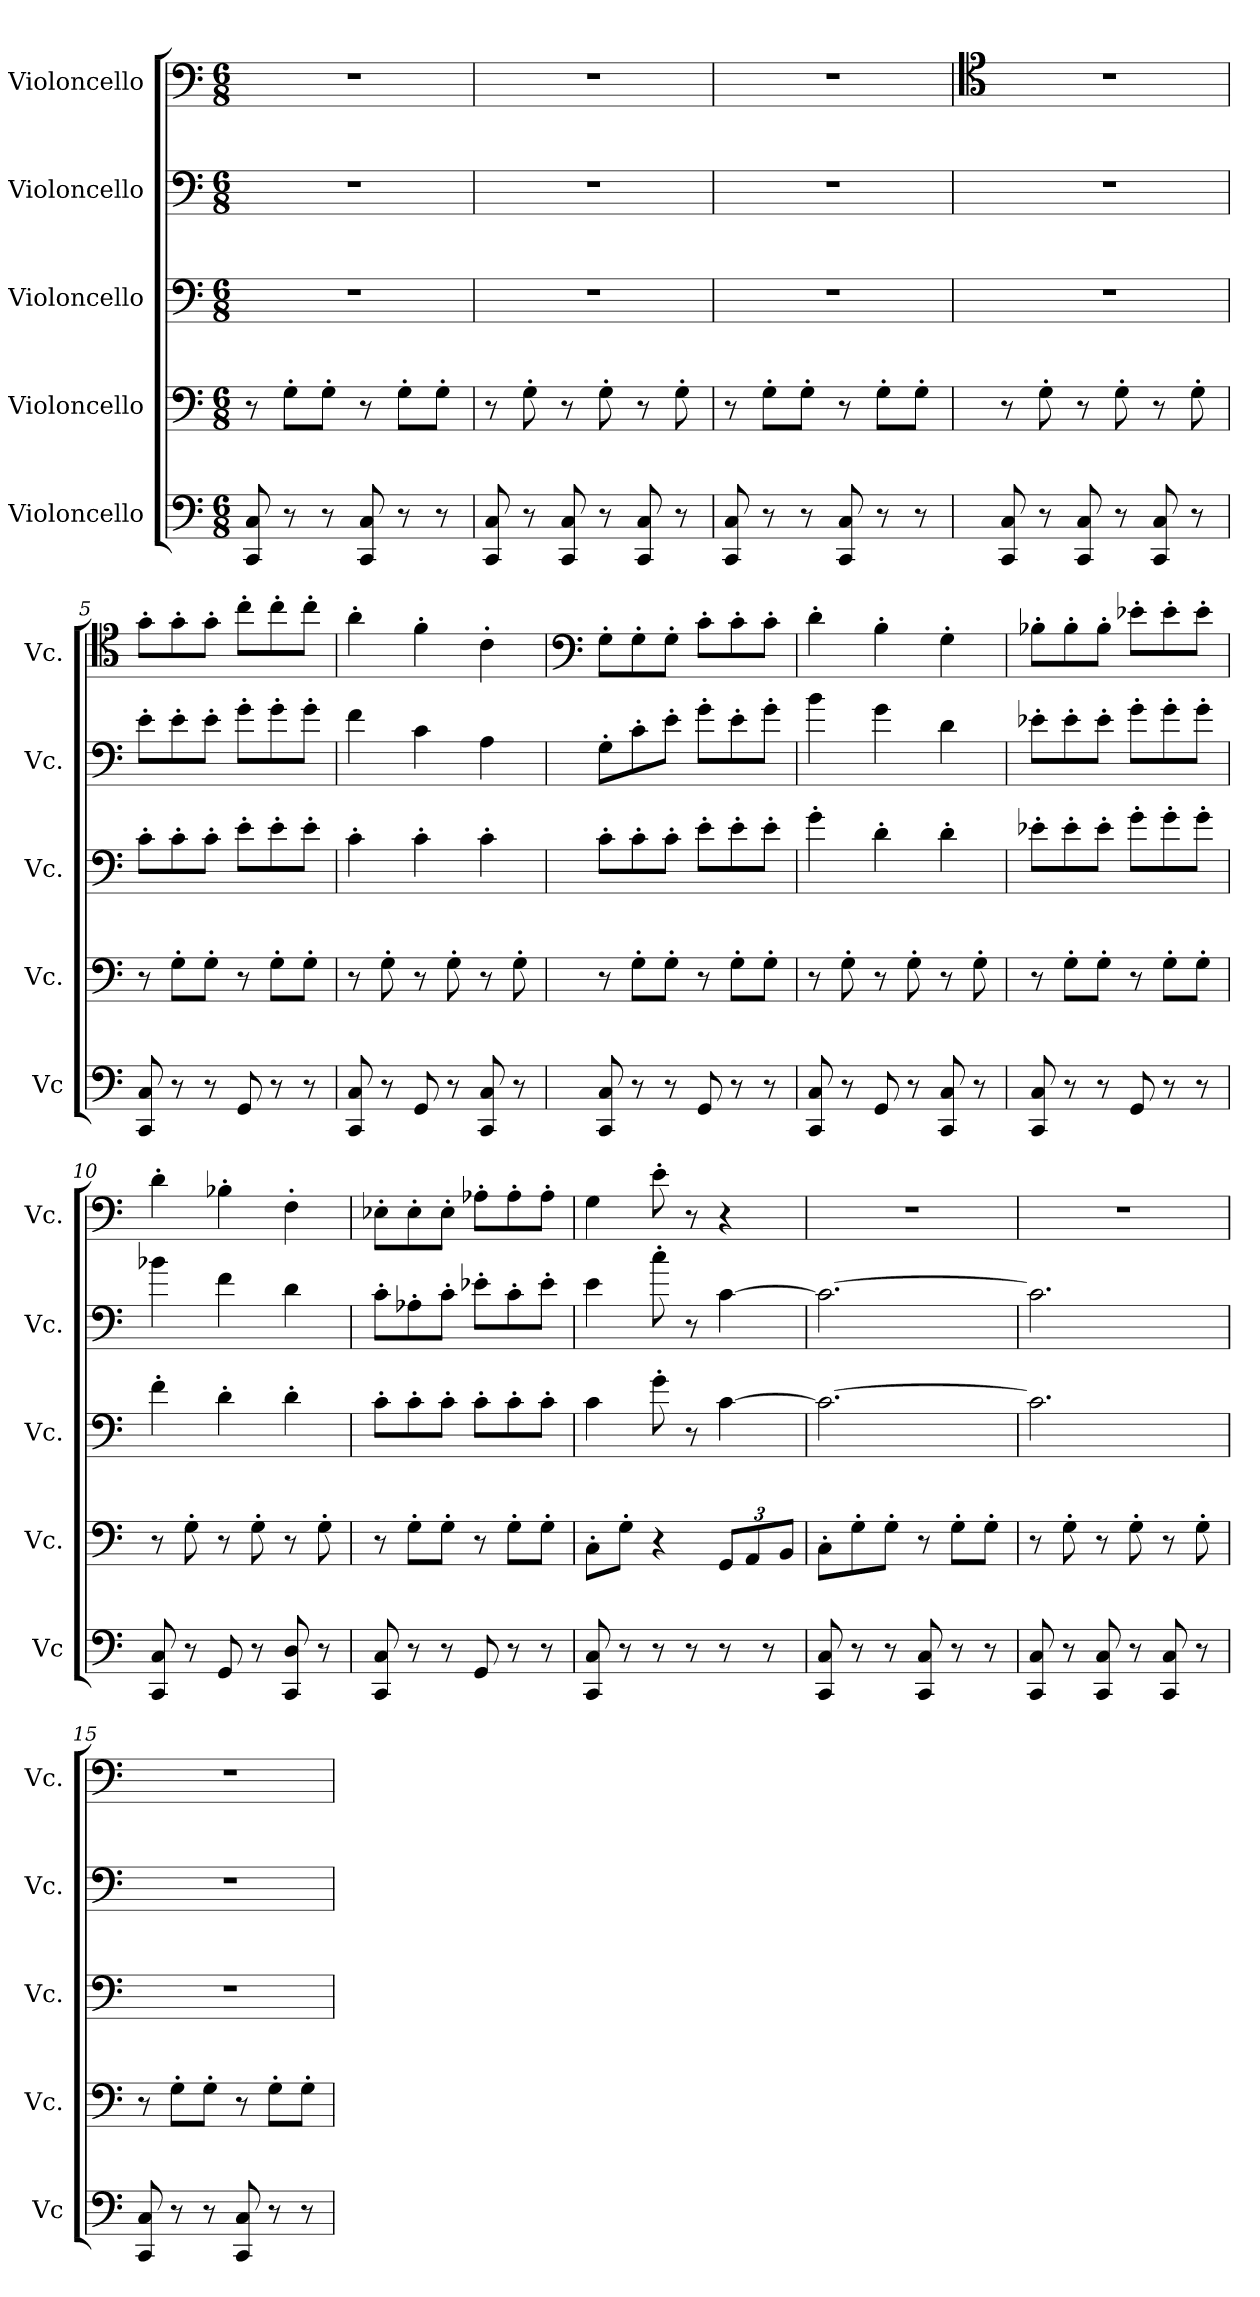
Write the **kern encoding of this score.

**kern	**kern	**kern	**kern	**kern
*part5	*part4	*part3	*part2	*part1
*staff5	*staff4	*staff3	*staff2	*staff1
*I"Violoncello	*I"Violoncello	*I"Violoncello	*I"Violoncello	*I"Violoncello
*I'Vc	*I'Vc.	*I'Vc.	*I'Vc.	*I'Vc.
*clefF4	*clefF4	*clefF4	*clefF4	*clefF4
*k[]	*k[]	*k[]	*k[]	*k[]
*M6/8	*M6/8	*M6/8	*M6/8	*M6/8
*MM165	*MM165	*MM165	*MM165	*MM165
=1	=1	=1	=1	=1
8CC/ 8C/	8r	2.r	2.r	2.r
8r	8G'\L	.	.	.
8r	8G'\J	.	.	.
8CC/ 8C/	8r	.	.	.
8r	8G'\L	.	.	.
8r	8G'\J	.	.	.
=2	=2	=2	=2	=2
8CC/ 8C/	8r	2.r	2.r	2.r
8r	8G'\	.	.	.
8CC/ 8C/	8r	.	.	.
8r	8G'\	.	.	.
8CC/ 8C/	8r	.	.	.
8r	8G'\	.	.	.
=3	=3	=3	=3	=3
8CC/ 8C/	8r	2.r	2.r	2.r
8r	8G'\L	.	.	.
8r	8G'\J	.	.	.
8CC/ 8C/	8r	.	.	.
8r	8G'\L	.	.	.
8r	8G'\J	.	.	.
=4	=4	=4	=4	=4
*	*	*	*	*clefC4
8CC/ 8C/	8r	2.r	2.r	2.r
8r	8G'\	.	.	.
8CC/ 8C/	8r	.	.	.
8r	8G'\	.	.	.
8CC/ 8C/	8r	.	.	.
8r	8G'\	.	.	.
=5	=5	=5	=5	=5
8CC/ 8C/	8r	8c'\L	8e'\L	8g'\L
8r	8G'\L	8c'\	8e'\	8g'\
8r	8G'\J	8c'\J	8e'\J	8g'\J
8GG/	8r	8e'\L	8g'\L	8cc'\L
8r	8G'\L	8e'\	8g'\	8cc'\
8r	8G'\J	8e'\J	8g'\J	8cc'\J
!!LO:LB:g=z
=6	=6	=6	=6	=6
8CC/ 8C/	8r	4c'\	4f\	4a'\
8r	8G'\	.	.	.
8GG/	8r	4c'\	4c\	4f'\
8r	8G'\	.	.	.
8CC/ 8C/	8r	4c'\	4A\	4c'\
8r	8G'\	.	.	.
=7	=7	=7	=7	=7
*	*	*	*	*clefF4
8CC/ 8C/	8r	8c'\L	8G'\L	8G'\L
8r	8G'\L	8c'\	8c'\	8G'\
8r	8G'\J	8c'\J	8e'\J	8G'\J
8GG/	8r	8e'\L	8g'\L	8c'\L
8r	8G'\L	8e'\	8e'\	8c'\
8r	8G'\J	8e'\J	8g'\J	8c'\J
=8	=8	=8	=8	=8
8CC/ 8C/	8r	4g'\	4b\	4d'\
8r	8G'\	.	.	.
8GG/	8r	4d'\	4g\	4B'\
8r	8G'\	.	.	.
8CC/ 8C/	8r	4d'\	4d\	4G'\
8r	8G'\	.	.	.
=9	=9	=9	=9	=9
8CC/ 8C/	8r	8e-X'\L	8e-X'\L	8B-X'\L
8r	8G'\L	8e-'\	8e-'\	8B-'\
8r	8G'\J	8e-'\J	8e-'\J	8B-'\J
8GG/	8r	8g'\L	8g'\L	8e-X'\L
8r	8G'\L	8g'\	8g'\	8e-'\
8r	8G'\J	8g'\J	8g'\J	8e-'\J
=10	=10	=10	=10	=10
8CC/ 8C/	8r	4f'\	4b-X\	4d'\
8r	8G'\	.	.	.
8GG/	8r	4d'\	4f\	4B-X'\
8r	8G'\	.	.	.
8CC/ 8D/	8r	4d'\	4d\	4F'\
8r	8G'\	.	.	.
!!LO:PB:g=z
=11	=11	=11	=11	=11
8CC/ 8C/	8r	8c'\L	8c'\L	8E-X'\L
8r	8G'\L	8c'\	8A-X'\	8E-'\
8r	8G'\J	8c'\J	8c'\J	8E-'\J
8GG/	8r	8c'\L	8e-X'\L	8A-X'\L
8r	8G'\L	8c'\	8c'\	8A-'\
8r	8G'\J	8c'\J	8e-'\J	8A-'\J
=12	=12	=12	=12	=12
8CC/ 8C/	8C'\L	4c\	4e\	4G\
8r	8G'\J	.	.	.
8r	4r	8g'\	8cc'\	8e'\
8r	.	8r	8r	8r
*	*Xbrackettup	*	*	*
8r	12GG/L	[4c\	[4c\	4r
.	12AA/	.	.	.
8r	.	.	.	.
.	12BB/J	.	.	.
=13	=13	=13	=13	=13
8CC/ 8C/	8C'\L	2.c\_	2.c\_	2.r
8r	8G'\	.	.	.
8r	8G'\J	.	.	.
8CC/ 8C/	8r	.	.	.
8r	8G'\L	.	.	.
8r	8G'\J	.	.	.
=14	=14	=14	=14	=14
8CC/ 8C/	8r	2.c\]	2.c\]	2.r
8r	8G'\	.	.	.
8CC/ 8C/	8r	.	.	.
8r	8G'\	.	.	.
8CC/ 8C/	8r	.	.	.
8r	8G'\	.	.	.
=15	=15	=15	=15	=15
8CC/ 8C/	8r	2.r	2.r	2.r
8r	8G'\L	.	.	.
8r	8G'\J	.	.	.
8CC/ 8C/	8r	.	.	.
8r	8G'\L	.	.	.
8r	8G'\J	.	.	.
=	=	=	=	=
*-	*-	*-	*-	*-
